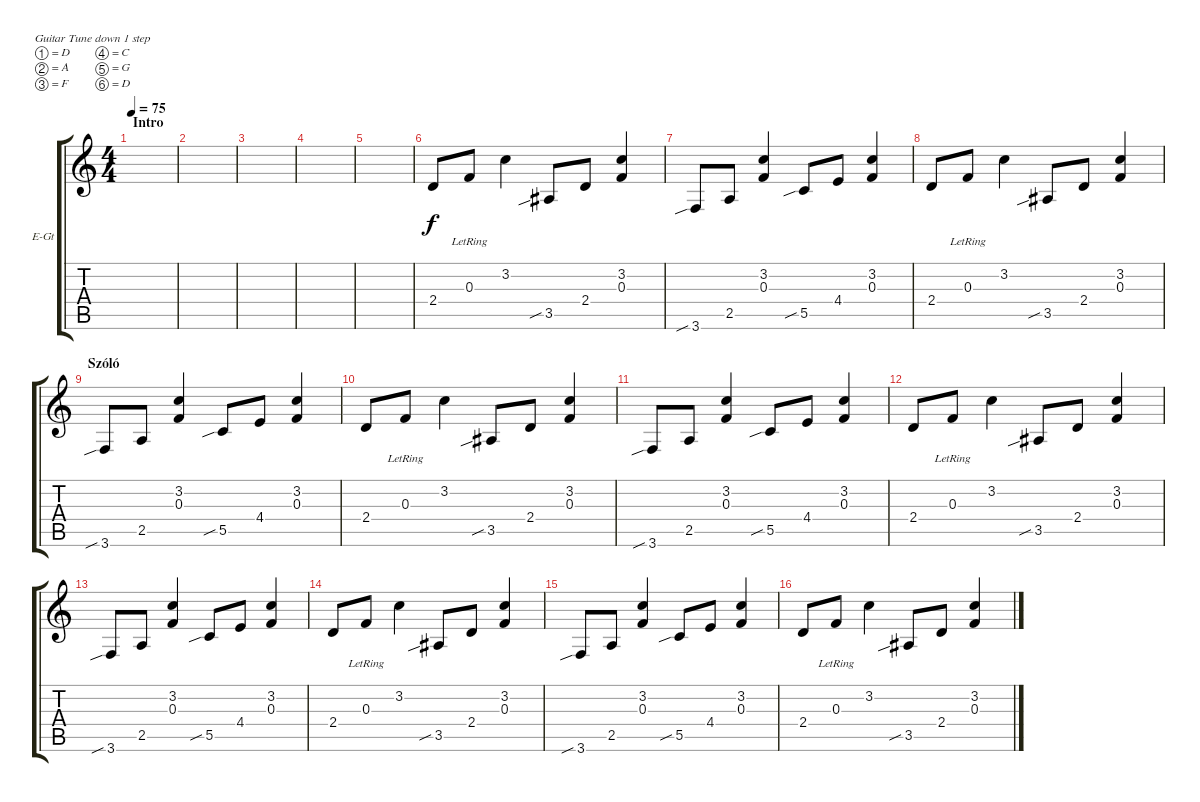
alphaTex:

\defaultSystemsLayout 4
\bracketExtendMode groupsimilarinstruments
\firstSystemTrackNameOrientation horizontal
\otherSystemsTrackNameOrientation horizontal
\track ("Nick Catanese" "E-Gt") {instrument electricguitarclean}
\staff {score tabs}
\tuning (D4 A3 F3 C3 G2 D2)
\ts (4 4)
\section ("" "Intro")
\tempo 75
\clef g2
\scale
0.487395
\ks c
|
\scale
0.256303 |
|
\scale
0.256303 |
\scale
0.333333 |
\scale
0.333333 2.4.8 0.3{lr}.8 3.2.4 3.5{sib}.8 2.4.8 (3.2 0.3).4 |
\scale
0.333333 3.6{sib}.8 2.5.8 (0.3 3.2).4 5.5{sib}.8 4.4.8 (0.3 3.2).4 |
\scale
0.333333 2.4.8 0.3{lr}.8 3.2.4 3.5{sib}.8 2.4.8 (3.2 0.3).4 |
\section ("" "Szóló")
\scale
0.333333 3.6{sib}.8 2.5.8 (0.3 3.2).4 5.5{sib}.8 4.4.8 (0.3 3.2).4 |
\scale
0.333333 2.4.8 0.3{lr}.8 3.2.4 3.5{sib}.8 2.4.8 (3.2 0.3).4 |
\scale
0.333333 3.6{sib}.8 2.5.8 (0.3 3.2).4 5.5{sib}.8 4.4.8 (0.3 3.2).4 |
\scale
0.333333 2.4.8 0.3{lr}.8 3.2.4 3.5{sib}.8 2.4.8 (3.2 0.3).4 |
\scale
0.333333 3.6{sib}.8 2.5.8 (0.3 3.2).4 5.5{sib}.8 4.4.8 (0.3 3.2).4 |
\scale
0.333333 2.4.8 0.3{lr}.8 3.2.4 3.5{sib}.8 2.4.8 (3.2 0.3).4 |
\scale
0.333333 3.6{sib}.8 2.5.8 (0.3 3.2).4 5.5{sib}.8 4.4.8 (0.3 3.2).4 |
\scale
0.333333 2.4.8 0.3{lr}.8 3.2.4 3.5{sib}.8 2.4.8 (3.2 0.3).4
